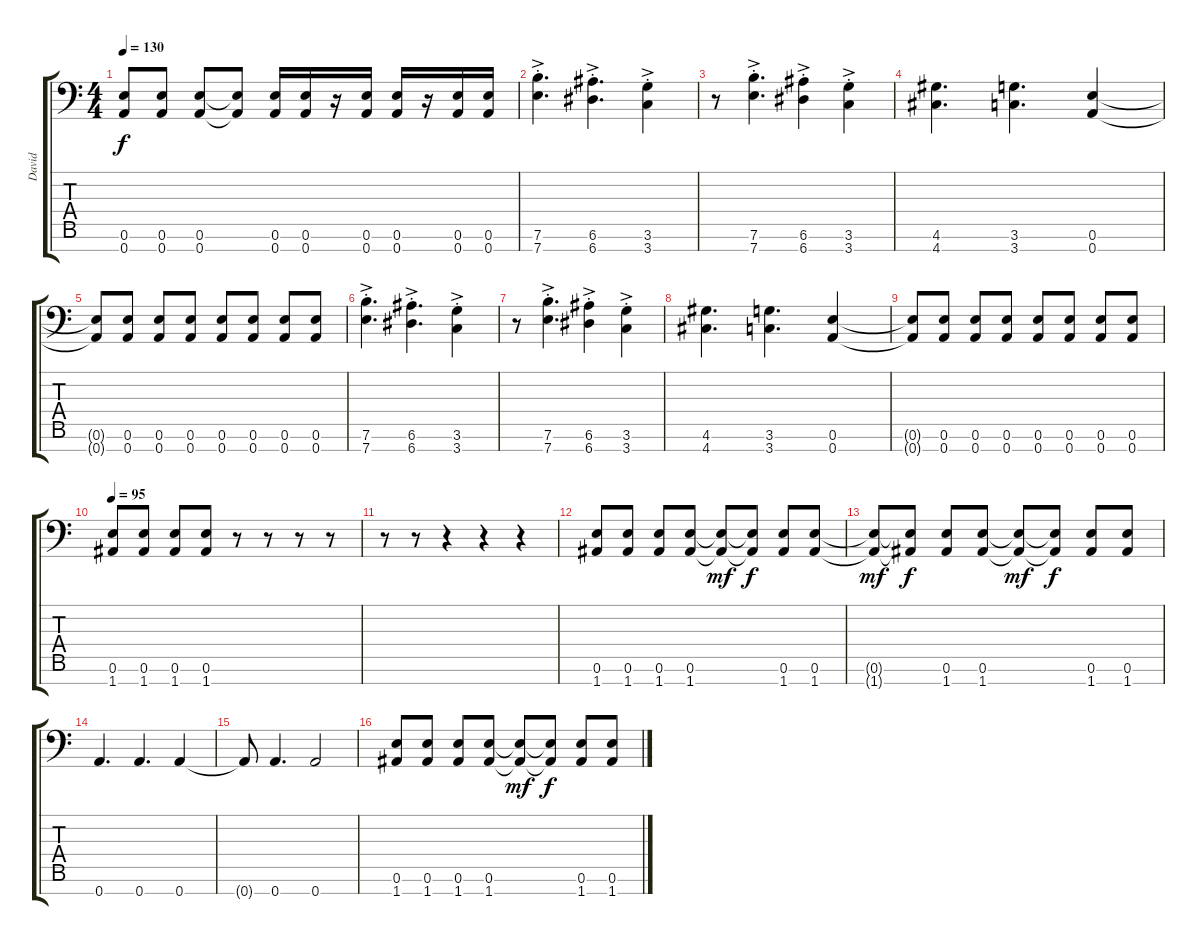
\track ("David" "David") {instrument distortionguitar}
\staff {score tabs}
\tuning (E4 B3 G3 D3 A2 E2 A1) {hide}
\ts (4 4)
\tempo 130
\clef f4
\ks c
(0.6{t} 0.7{t}).8{dy f} (0.6 0.7).8 (0.6 0.7).8 (0.6{t} 0.7{t}).8 (0.6 0.7).16 (0.6 0.7).16 r.16 (0.6 0.7).16 (0.6 0.7).16 r.16 (0.6 0.7).16 (0.6 0.7).16 |
(7.6{ac st} 7.7{ac st}).4{d} (6.6{ac st} 6.7{ac st}).4{d} (3.6{ac st} 3.7{ac st}).4 |
r.8 (7.6{ac st} 7.7{ac st}).4{d} (6.6{ac st} 6.7{ac st}).4 (3.6{ac st} 3.7{ac st}).4 |
(4.6 4.7).4{d} (3.6 3.7).4{d} (0.6 0.7).4 |
(0.6{t} 0.7{t}).8 (0.6 0.7).8 (0.6 0.7).8 (0.6 0.7).8 (0.6 0.7).8 (0.6 0.7).8 (0.6 0.7).8 (0.6 0.7).8 |
(7.6{ac st} 7.7{ac st}).4{d} (6.6{ac st} 6.7{ac st}).4{d} (3.6{ac st} 3.7{ac st}).4 |
r.8 (7.6{ac st} 7.7{ac st}).4{d} (6.6{ac st} 6.7{ac st}).4 (3.6{ac st} 3.7{ac st}).4 |
(4.6 4.7).4{d} (3.6 3.7).4{d} (0.6 0.7).4 |
(0.6{t} 0.7{t}).8 (0.6 0.7).8 (0.6 0.7).8 (0.6 0.7).8 (0.6 0.7).8 (0.6 0.7).8 (0.6 0.7).8 (0.6 0.7).8 |
\tempo 95
(0.6 1.7).8 (0.6 1.7).8 (0.6 1.7).8 (0.6 1.7).8 r.8 r.8 r.8 r.8 |
r.8 r.8 r.4 r.4 r.4 |
(0.6 1.7).8 (0.6 1.7).8 (0.6 1.7).8 (0.6 1.7).8 (0.6{t} 1.7{t}).8{dy mf} (0.6{t} 1.7{t}).8{dy f} (0.6 1.7).8 (0.6 1.7).8 |
(0.6{t} 1.7{t}).8{dy mf} (0.6{t} 1.7{t}).8{dy f} (0.6 1.7).8 (0.6 1.7).8 (0.6{t} 1.7{t}).8{dy mf} (0.6{t} 1.7{t}).8{dy f} (0.6 1.7).8 (0.6 1.7).8 |
0.7.4{d} 0.7.4{d} 0.7.4 |
0.7{t}.8 0.7.4{d} 0.7.2 |
(0.6 1.7).8 (0.6 1.7).8 (0.6 1.7).8 (0.6 1.7).8 (0.6{t} 1.7{t}).8{dy mf} (0.6{t} 1.7{t}).8{dy f} (0.6 1.7).8 (0.6 1.7).8
